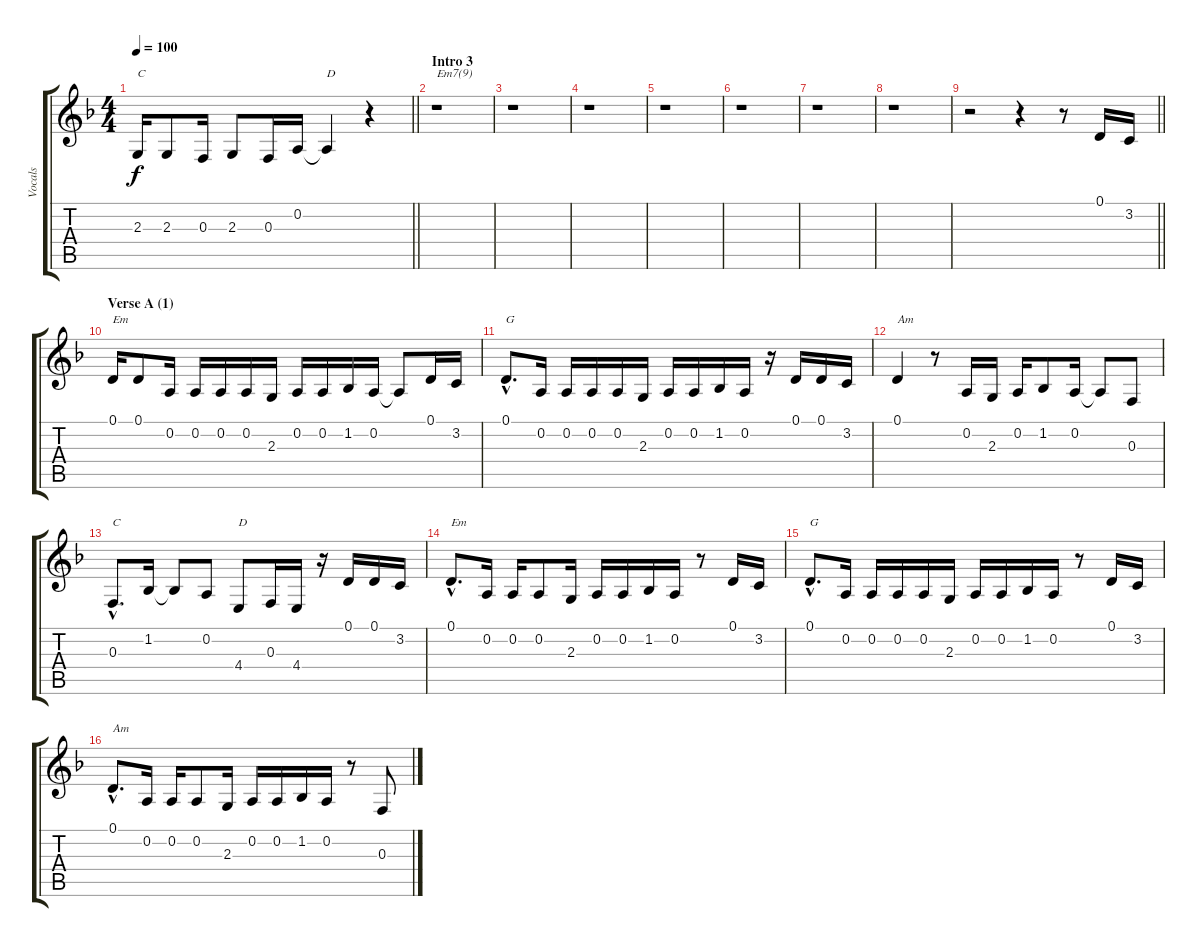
\track ("Vocals" "Vocals") {instrument sopranosax}
\staff {score tabs}
\tuning (D4 A3 F3 C3 G2 D2) {hide}
\ts (4 4)
\tempo 100
\clef g2
\barLineRight lightlight
\ks dminor
2.3.16{txt "C" dy f} 2.3.8 0.3.16 2.3.8 0.3.16 0.2.16 0.2{t}.4{txt "D"} r.4 |
\section ("" "Intro 3")
r.1{txt "Em7(9)"} |
r.1 |
r.1 |
r.1 |
r.1 |
r.1 |
r.1 |
\barLineRight lightlight
r.2 r.4 r.8 0.1.16 3.2.16 |
\section ("" "Verse A (1)")
0.1.16{txt "Em"} 0.1.8 0.2.16 0.2.16 0.2.16 0.2.16 2.3.16 0.2.16 0.2.16 1.2.16 0.2.16 0.2{t}.8 0.1.16 3.2.16 |
0.1{hac}.8{d txt "G"} 0.2.16 0.2.16 0.2.16 0.2.16 2.3.16 0.2.16 0.2.16 1.2.16 0.2.16 r.16 0.1.16 0.1.16 3.2.16 |
0.1.4{txt "Am"} r.8 0.2.16 2.3.16 0.2.16 1.2.8 0.2.16 0.2{t}.8 0.3.8 |
0.3{hac}.8{d txt "C"} 1.2.16 1.2{t}.8 0.2.8 4.4.8{txt "D"} 0.3.16 4.4.16 r.16 0.1.16 0.1.16 3.2.16 |
0.1{hac}.8{d txt "Em"} 0.2.16 0.2.16 0.2.8 2.3.16 0.2.16 0.2.16 1.2.16 0.2.16 r.8 0.1.16 3.2.16 |
0.1{hac}.8{d txt "G"} 0.2.16 0.2.16 0.2.16 0.2.16 2.3.16 0.2.16 0.2.16 1.2.16 0.2.16 r.8 0.1.16 3.2.16 |
0.1{hac}.8{d txt "Am"} 0.2.16 0.2.16 0.2.8 2.3.16 0.2.16 0.2.16 1.2.16 0.2.16 r.8 0.3.8
